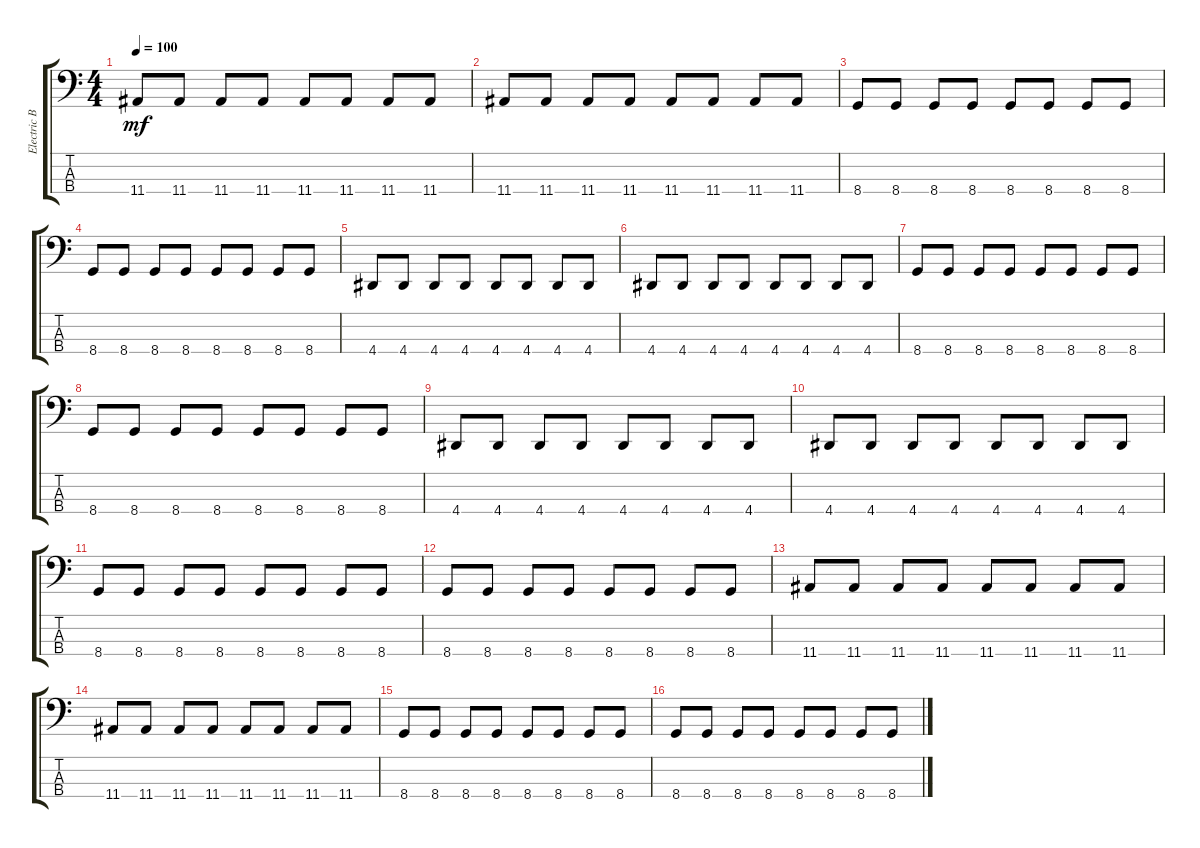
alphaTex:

\track ("Electric Bass" "Electric B") {instrument electricbassfinger}
\staff {score tabs}
\tuning (G2 B1 Gb1 B0) {hide}
\ts (4 4)
\tempo 100
\clef f4
\ks c
11.4.8{dy mf} 11.4.8 11.4.8 11.4.8 11.4.8 11.4.8 11.4.8 11.4.8 |
11.4.8 11.4.8 11.4.8 11.4.8 11.4.8 11.4.8 11.4.8 11.4.8 |
8.4.8 8.4.8 8.4.8 8.4.8 8.4.8 8.4.8 8.4.8 8.4.8 |
8.4.8 8.4.8 8.4.8 8.4.8 8.4.8 8.4.8 8.4.8 8.4.8 |
4.4.8 4.4.8 4.4.8 4.4.8 4.4.8 4.4.8 4.4.8 4.4.8 |
4.4.8 4.4.8 4.4.8 4.4.8 4.4.8 4.4.8 4.4.8 4.4.8 |
8.4.8 8.4.8 8.4.8 8.4.8 8.4.8 8.4.8 8.4.8 8.4.8 |
8.4.8 8.4.8 8.4.8 8.4.8 8.4.8 8.4.8 8.4.8 8.4.8 |
4.4.8 4.4.8 4.4.8 4.4.8 4.4.8 4.4.8 4.4.8 4.4.8 |
4.4.8 4.4.8 4.4.8 4.4.8 4.4.8 4.4.8 4.4.8 4.4.8 |
8.4.8 8.4.8 8.4.8 8.4.8 8.4.8 8.4.8 8.4.8 8.4.8 |
8.4.8 8.4.8 8.4.8 8.4.8 8.4.8 8.4.8 8.4.8 8.4.8 |
11.4.8 11.4.8 11.4.8 11.4.8 11.4.8 11.4.8 11.4.8 11.4.8 |
11.4.8 11.4.8 11.4.8 11.4.8 11.4.8 11.4.8 11.4.8 11.4.8 |
8.4.8 8.4.8 8.4.8 8.4.8 8.4.8 8.4.8 8.4.8 8.4.8 |
8.4.8 8.4.8 8.4.8 8.4.8 8.4.8 8.4.8 8.4.8 8.4.8
